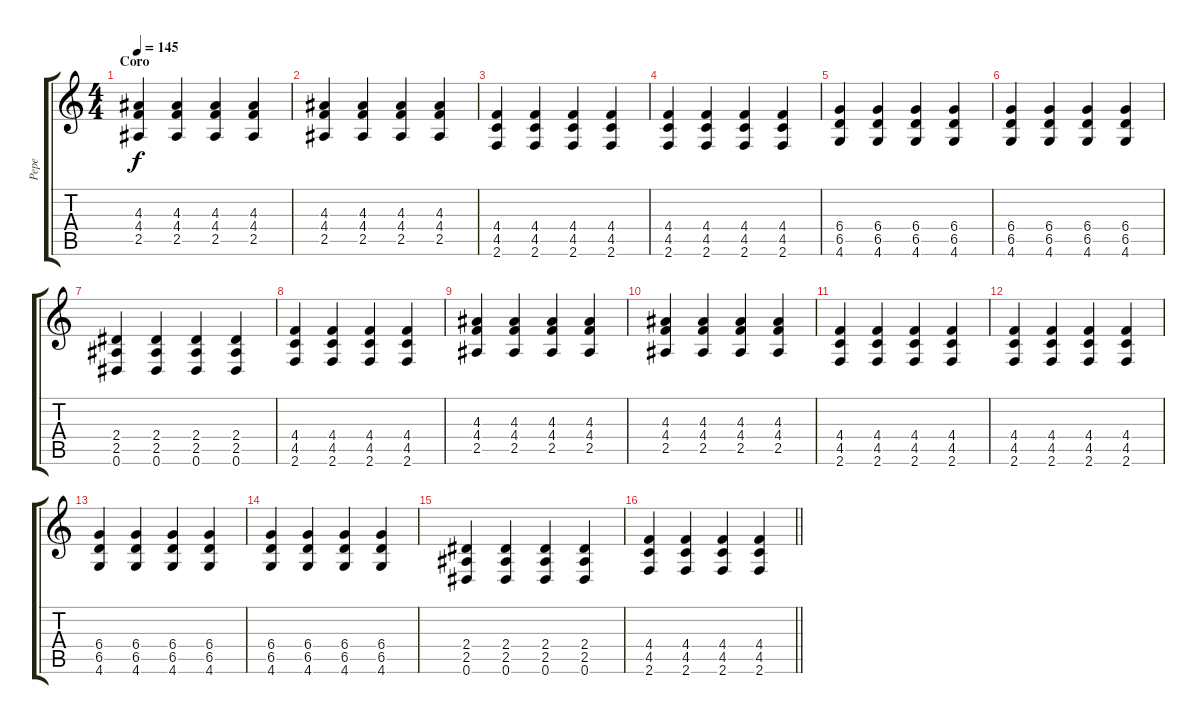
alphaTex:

\track ("Pepe" "Pepe") {instrument distortionguitar}
\staff {score tabs}
\tuning (Eb4 Bb3 Gb3 Db3 Ab2 Eb2) {hide}
\ts (4 4)
\section ("" "Coro")
\tempo 145
\clef g2
\ks c
(4.3 4.4 2.5).4{dy f} (4.3 4.4 2.5).4 (4.3 4.4 2.5).4 (4.3 4.4 2.5).4 |
(4.3 4.4 2.5).4 (4.3 4.4 2.5).4 (4.3 4.4 2.5).4 (4.3 4.4 2.5).4 |
(4.4 4.5 2.6).4 (4.4 4.5 2.6).4 (4.4 4.5 2.6).4 (4.4 4.5 2.6).4 |
(4.4 4.5 2.6).4 (4.4 4.5 2.6).4 (4.4 4.5 2.6).4 (4.4 4.5 2.6).4 |
(6.4 6.5 4.6).4 (6.4 6.5 4.6).4 (6.4 6.5 4.6).4 (6.4 6.5 4.6).4 |
(6.4 6.5 4.6).4 (6.4 6.5 4.6).4 (6.4 6.5 4.6).4 (6.4 6.5 4.6).4 |
(2.4 2.5 0.6).4 (2.4 2.5 0.6).4 (2.4 2.5 0.6).4 (2.4 2.5 0.6).4 |
(4.4 4.5 2.6).4 (4.4 4.5 2.6).4 (4.4 4.5 2.6).4 (4.4 4.5 2.6).4 |
(4.3 4.4 2.5).4 (4.3 4.4 2.5).4 (4.3 4.4 2.5).4 (4.3 4.4 2.5).4 |
(4.3 4.4 2.5).4 (4.3 4.4 2.5).4 (4.3 4.4 2.5).4 (4.3 4.4 2.5).4 |
(4.4 4.5 2.6).4 (4.4 4.5 2.6).4 (4.4 4.5 2.6).4 (4.4 4.5 2.6).4 |
(4.4 4.5 2.6).4 (4.4 4.5 2.6).4 (4.4 4.5 2.6).4 (4.4 4.5 2.6).4 |
(6.4 6.5 4.6).4 (6.4 6.5 4.6).4 (6.4 6.5 4.6).4 (6.4 6.5 4.6).4 |
(6.4 6.5 4.6).4 (6.4 6.5 4.6).4 (6.4 6.5 4.6).4 (6.4 6.5 4.6).4 |
(2.4 2.5 0.6).4 (2.4 2.5 0.6).4 (2.4 2.5 0.6).4 (2.4 2.5 0.6).4 |
\barLineRight lightlight
(4.4 4.5 2.6).4 (4.4 4.5 2.6).4 (4.4 4.5 2.6).4 (4.4 4.5 2.6).4
